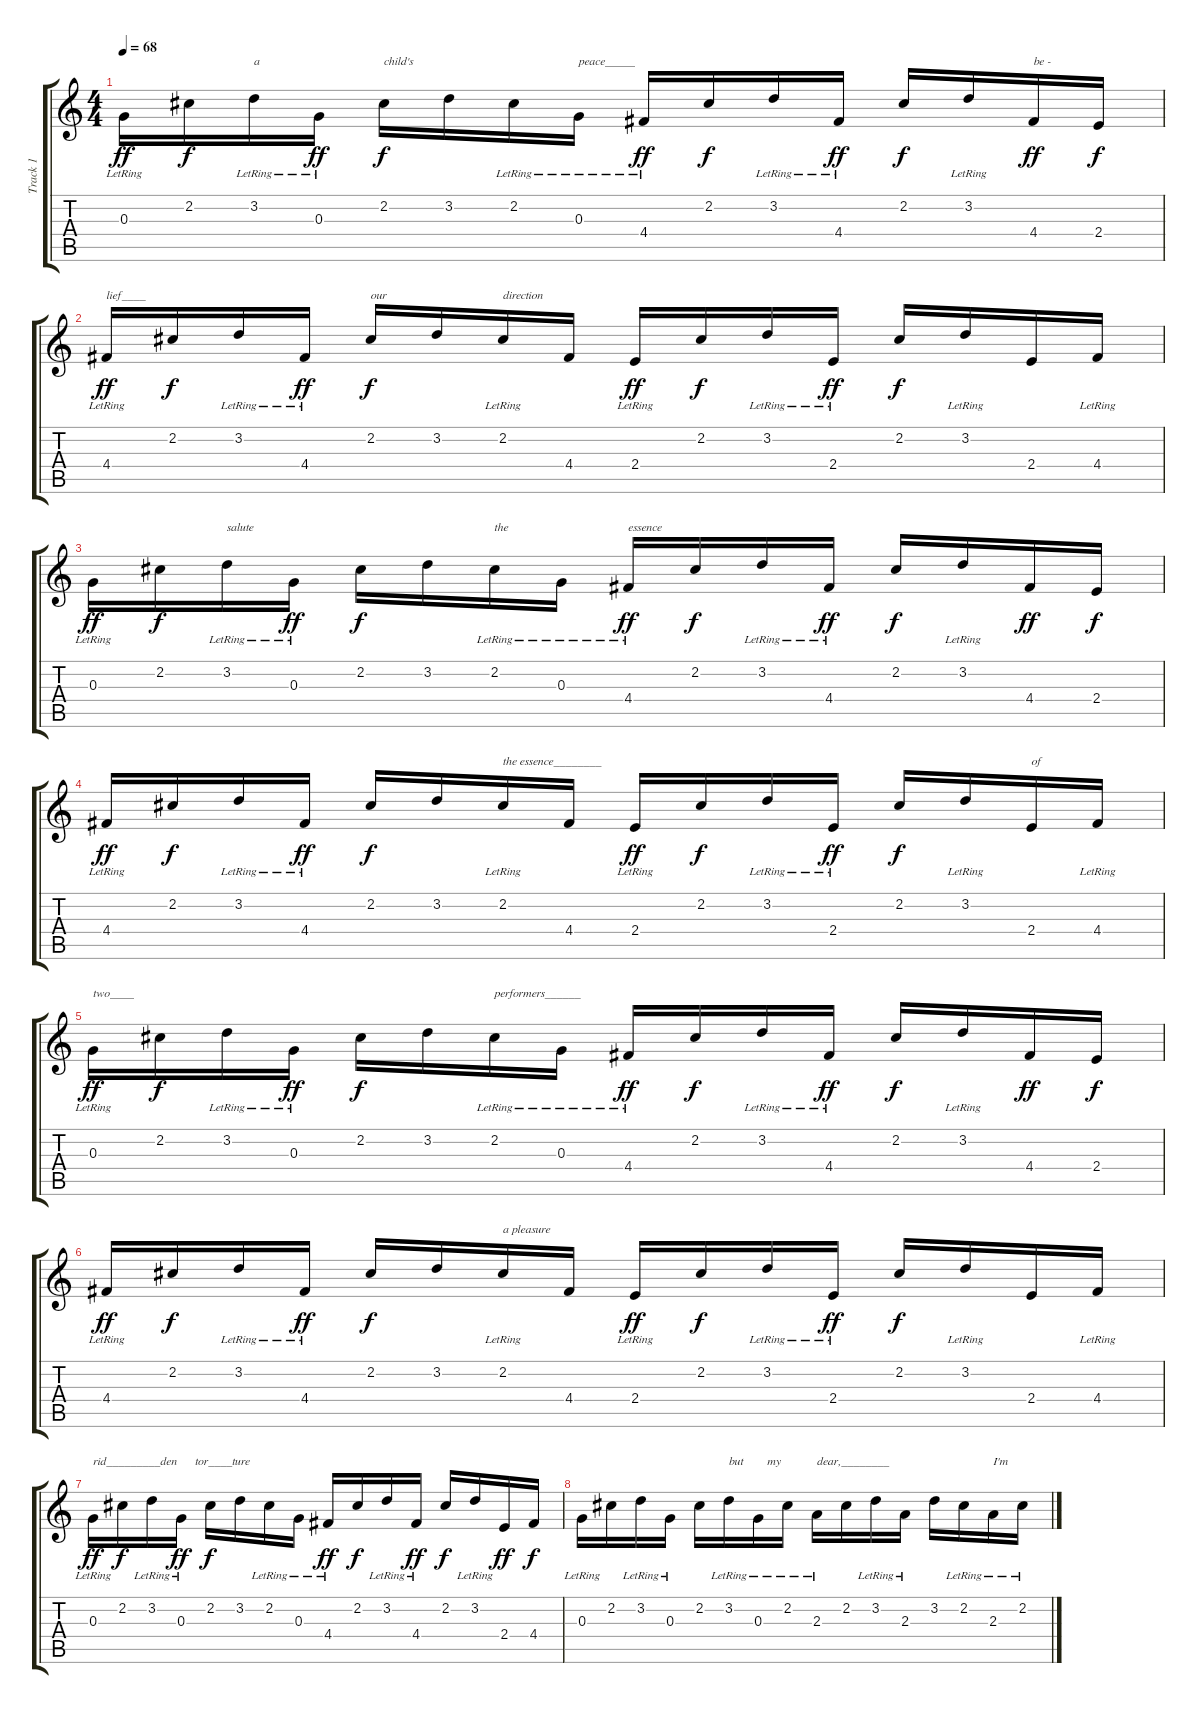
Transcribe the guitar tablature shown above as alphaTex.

\track ("Track 1" "Track 1") {instrument acousticguitarsteel}
\staff {score tabs}
\tuning (E4 B3 G3 D3 A2 E2) {hide}
\ts (4 4)
\tempo 68
\clef g2
\ks c
0.3{lr}.16{dy ff} 2.2.16{dy f} 3.2{lr}.16{txt "a"} 0.3{lr}.16{dy ff} 2.2.16{txt "child's" dy f} 3.2.16 2.2{lr}.16 0.3{lr}.16{txt "peace_____"} 4.4{lr}.16{dy ff} 2.2.16{dy f} 3.2{lr}.16 4.4{lr}.16{dy ff} 2.2.16{dy f} 3.2{lr}.16 4.4.16{txt "be -" dy ff} 2.4.16{dy f} |
4.4{lr}.16{txt "lief____" dy ff} 2.2.16{dy f} 3.2{lr}.16 4.4{lr}.16{dy ff} 2.2.16{txt "our" dy f} 3.2.16 2.2{lr}.16{txt "direction"} 4.4.16 2.4{lr}.16{dy ff} 2.2.16{dy f} 3.2{lr}.16 2.4{lr}.16{dy ff} 2.2.16{dy f} 3.2{lr}.16 2.4.16 4.4{lr}.16 |
0.3{lr}.16{dy ff} 2.2.16{dy f} 3.2{lr}.16{txt "salute"} 0.3{lr}.16{dy ff} 2.2.16{dy f} 3.2.16 2.2{lr}.16{txt "the"} 0.3{lr}.16 4.4{lr}.16{txt "essence" dy ff} 2.2.16{dy f} 3.2{lr}.16 4.4{lr}.16{dy ff} 2.2.16{dy f} 3.2{lr}.16 4.4.16{dy ff} 2.4.16{dy f} |
4.4{lr}.16{dy ff} 2.2.16{dy f} 3.2{lr}.16 4.4{lr}.16{dy ff} 2.2.16{dy f} 3.2.16 2.2{lr}.16{txt "the essence________"} 4.4.16 2.4{lr}.16{dy ff} 2.2.16{dy f} 3.2{lr}.16 2.4{lr}.16{dy ff} 2.2.16{dy f} 3.2{lr}.16 2.4.16{txt "of"} 4.4{lr}.16 |
0.3{lr}.16{txt "two____" dy ff} 2.2.16{dy f} 3.2{lr}.16 0.3{lr}.16{dy ff} 2.2.16{dy f} 3.2.16 2.2{lr}.16{txt "performers______"} 0.3{lr}.16 4.4{lr}.16{dy ff} 2.2.16{dy f} 3.2{lr}.16 4.4{lr}.16{dy ff} 2.2.16{dy f} 3.2{lr}.16 4.4.16{dy ff} 2.4.16{dy f} |
4.4{lr}.16{dy ff} 2.2.16{dy f} 3.2{lr}.16 4.4{lr}.16{dy ff} 2.2.16{dy f} 3.2.16 2.2{lr}.16{txt "a pleasure"} 4.4.16 2.4{lr}.16{dy ff} 2.2.16{dy f} 3.2{lr}.16 2.4{lr}.16{dy ff} 2.2.16{dy f} 3.2{lr}.16 2.4.16 4.4{lr}.16 |
0.3{lr}.16{txt "rid_________den      tor____ture" dy ff} 2.2.16{dy f} 3.2{lr}.16 0.3{lr}.16{dy ff} 2.2.16{dy f} 3.2.16 2.2{lr}.16 0.3{lr}.16 4.4{lr}.16{dy ff} 2.2.16{dy f} 3.2{lr}.16 4.4{lr}.16{dy ff} 2.2.16{dy f} 3.2{lr}.16 2.4.16{dy ff} 4.4.16{dy f} |
0.3{lr}.16 2.2.16 3.2{lr}.16 0.3{lr}.16 2.2.16 3.2{lr}.16{txt "but"} 0.3{lr}.16{txt "   my"} 2.2{lr}.16 2.3{lr}.16{txt "dear,________"} 2.2.16 3.2{lr}.16 2.3{lr}.16 3.2.16 2.2{lr}.16 2.3{lr}.16{txt "I'm"} 2.2{lr}.16
